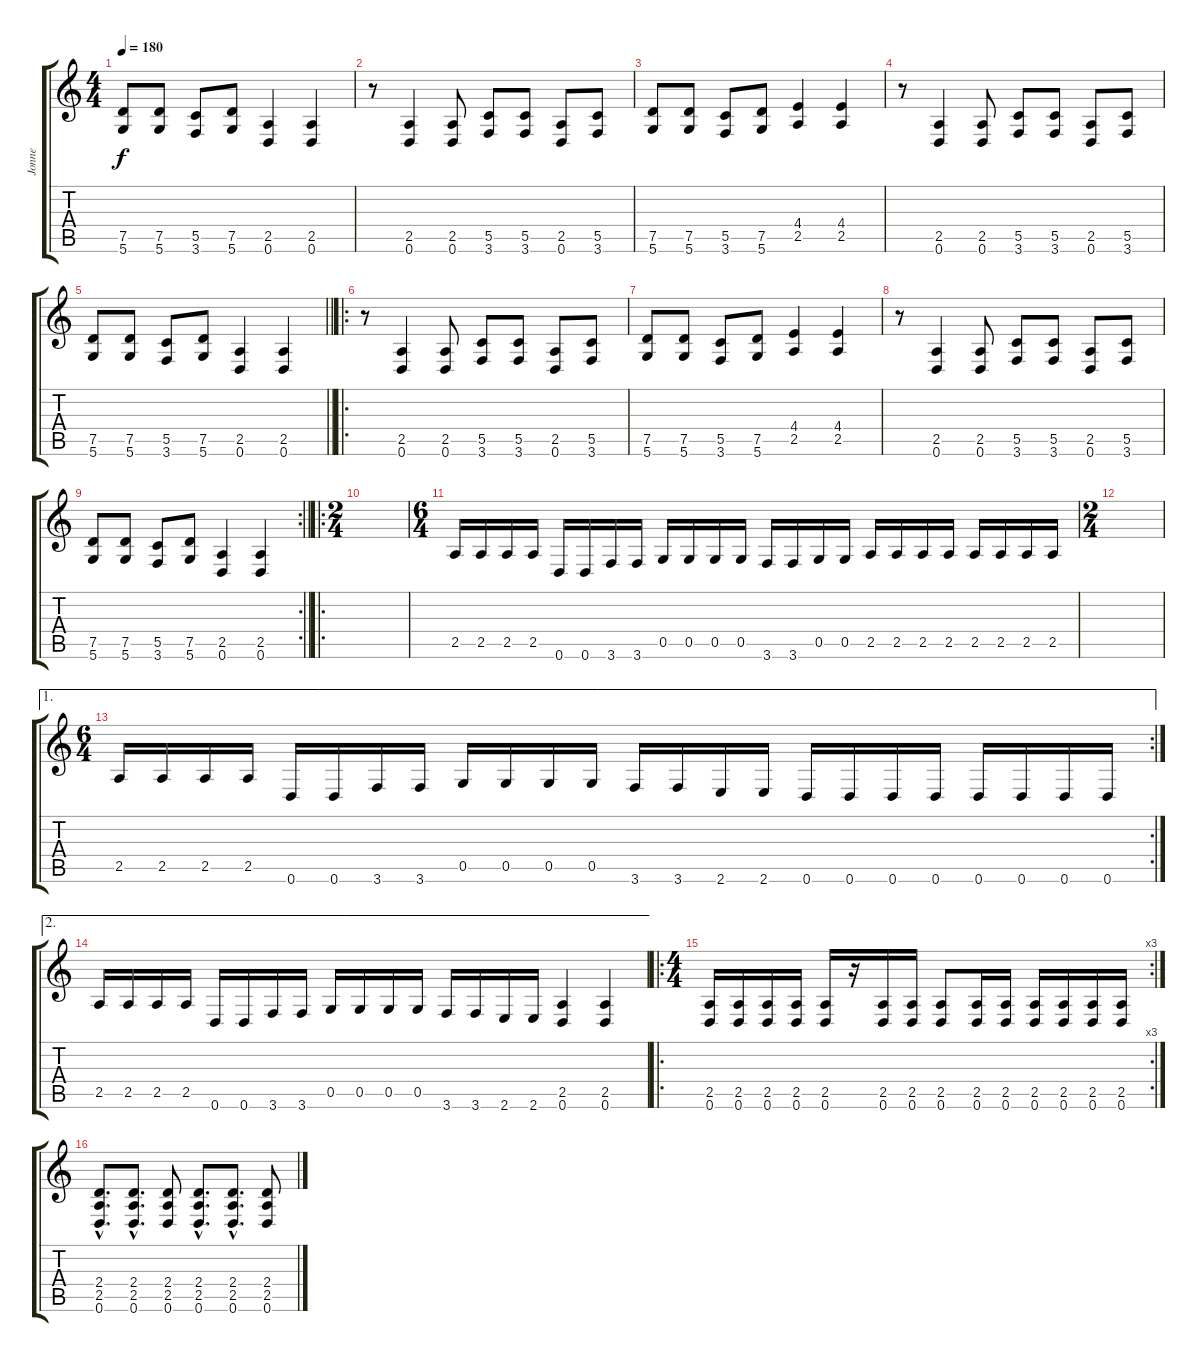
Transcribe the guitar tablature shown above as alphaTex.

\track ("Jonne" "Jonne") {instrument distortionguitar}
\staff {score tabs}
\tuning (D4 A3 F3 C3 G2 D2) {hide}
\ts (4 4)
\tempo 180
\clef g2
\ks c
(7.5 5.6).8{dy f} (7.5 5.6).8 (5.5 3.6).8 (7.5 5.6).8 (2.5 0.6).4 (2.5 0.6).4 |
r.8 (2.5 0.6).4 (2.5 0.6).8 (5.5 3.6).8 (5.5 3.6).8 (2.5 0.6).8 (5.5 3.6).8 |
(7.5 5.6).8 (7.5 5.6).8 (5.5 3.6).8 (7.5 5.6).8 (4.4 2.5).4 (4.4 2.5).4 |
r.8 (2.5 0.6).4 (2.5 0.6).8 (5.5 3.6).8 (5.5 3.6).8 (2.5 0.6).8 (5.5 3.6).8 |
\barLineRight lightlight
(7.5 5.6).8 (7.5 5.6).8 (5.5 3.6).8 (7.5 5.6).8 (2.5 0.6).4 (2.5 0.6).4 |
\ro
\section ("" "")
r.8 (2.5 0.6).4 (2.5 0.6).8 (5.5 3.6).8 (5.5 3.6).8 (2.5 0.6).8 (5.5 3.6).8 |
(7.5 5.6).8 (7.5 5.6).8 (5.5 3.6).8 (7.5 5.6).8 (4.4 2.5).4 (4.4 2.5).4 |
r.8 (2.5 0.6).4 (2.5 0.6).8 (5.5 3.6).8 (5.5 3.6).8 (2.5 0.6).8 (5.5 3.6).8 |
\rc 2
\barLineRight lightlight
(7.5 5.6).8 (7.5 5.6).8 (5.5 3.6).8 (7.5 5.6).8 (2.5 0.6).4 (2.5 0.6).4 |
\ro
\ts (2 4)
\section ("" "")
|
\ts (6 4)
2.5.16 2.5.16 2.5.16 2.5.16 0.6.16 0.6.16 3.6.16 3.6.16 0.5.16 0.5.16 0.5.16 0.5.16 3.6.16 3.6.16 0.5.16 0.5.16 2.5.16 2.5.16 2.5.16 2.5.16 2.5.16 2.5.16 2.5.16 2.5.16 |
\ts (2 4)
|
\ae 1
\rc 2
\ts (6 4)
2.5.16 2.5.16 2.5.16 2.5.16 0.6.16 0.6.16 3.6.16 3.6.16 0.5.16 0.5.16 0.5.16 0.5.16 3.6.16 3.6.16 2.6.16 2.6.16 0.6.16 0.6.16 0.6.16 0.6.16 0.6.16 0.6.16 0.6.16 0.6.16 |
\ae 2
2.5.16 2.5.16 2.5.16 2.5.16 0.6.16 0.6.16 3.6.16 3.6.16 0.5.16 0.5.16 0.5.16 0.5.16 3.6.16 3.6.16 2.6.16 2.6.16 (2.5 0.6).4 (2.5 0.6).4 |
\ro
\rc 3
\ts (4 4)
\section ("" "")
(2.5 0.6).16 (2.5 0.6).16 (2.5 0.6).16 (2.5 0.6).16 (2.5 0.6).16 r.16 (2.5 0.6).16 (2.5 0.6).16 (2.5 0.6).8 (2.5 0.6).16 (2.5 0.6).16 (2.5 0.6).16 (2.5 0.6).16 (2.5 0.6).16 (2.5 0.6).16 |
(2.4{hac} 2.5{hac} 0.6{hac}).8{d} (2.4{hac} 2.5{hac} 0.6{hac}).8{d} (2.4 2.5 0.6).8 (2.4{hac} 2.5{hac} 0.6{hac}).8{d} (2.4{hac} 2.5{hac} 0.6{hac}).8{d} (2.4 2.5 0.6).8
